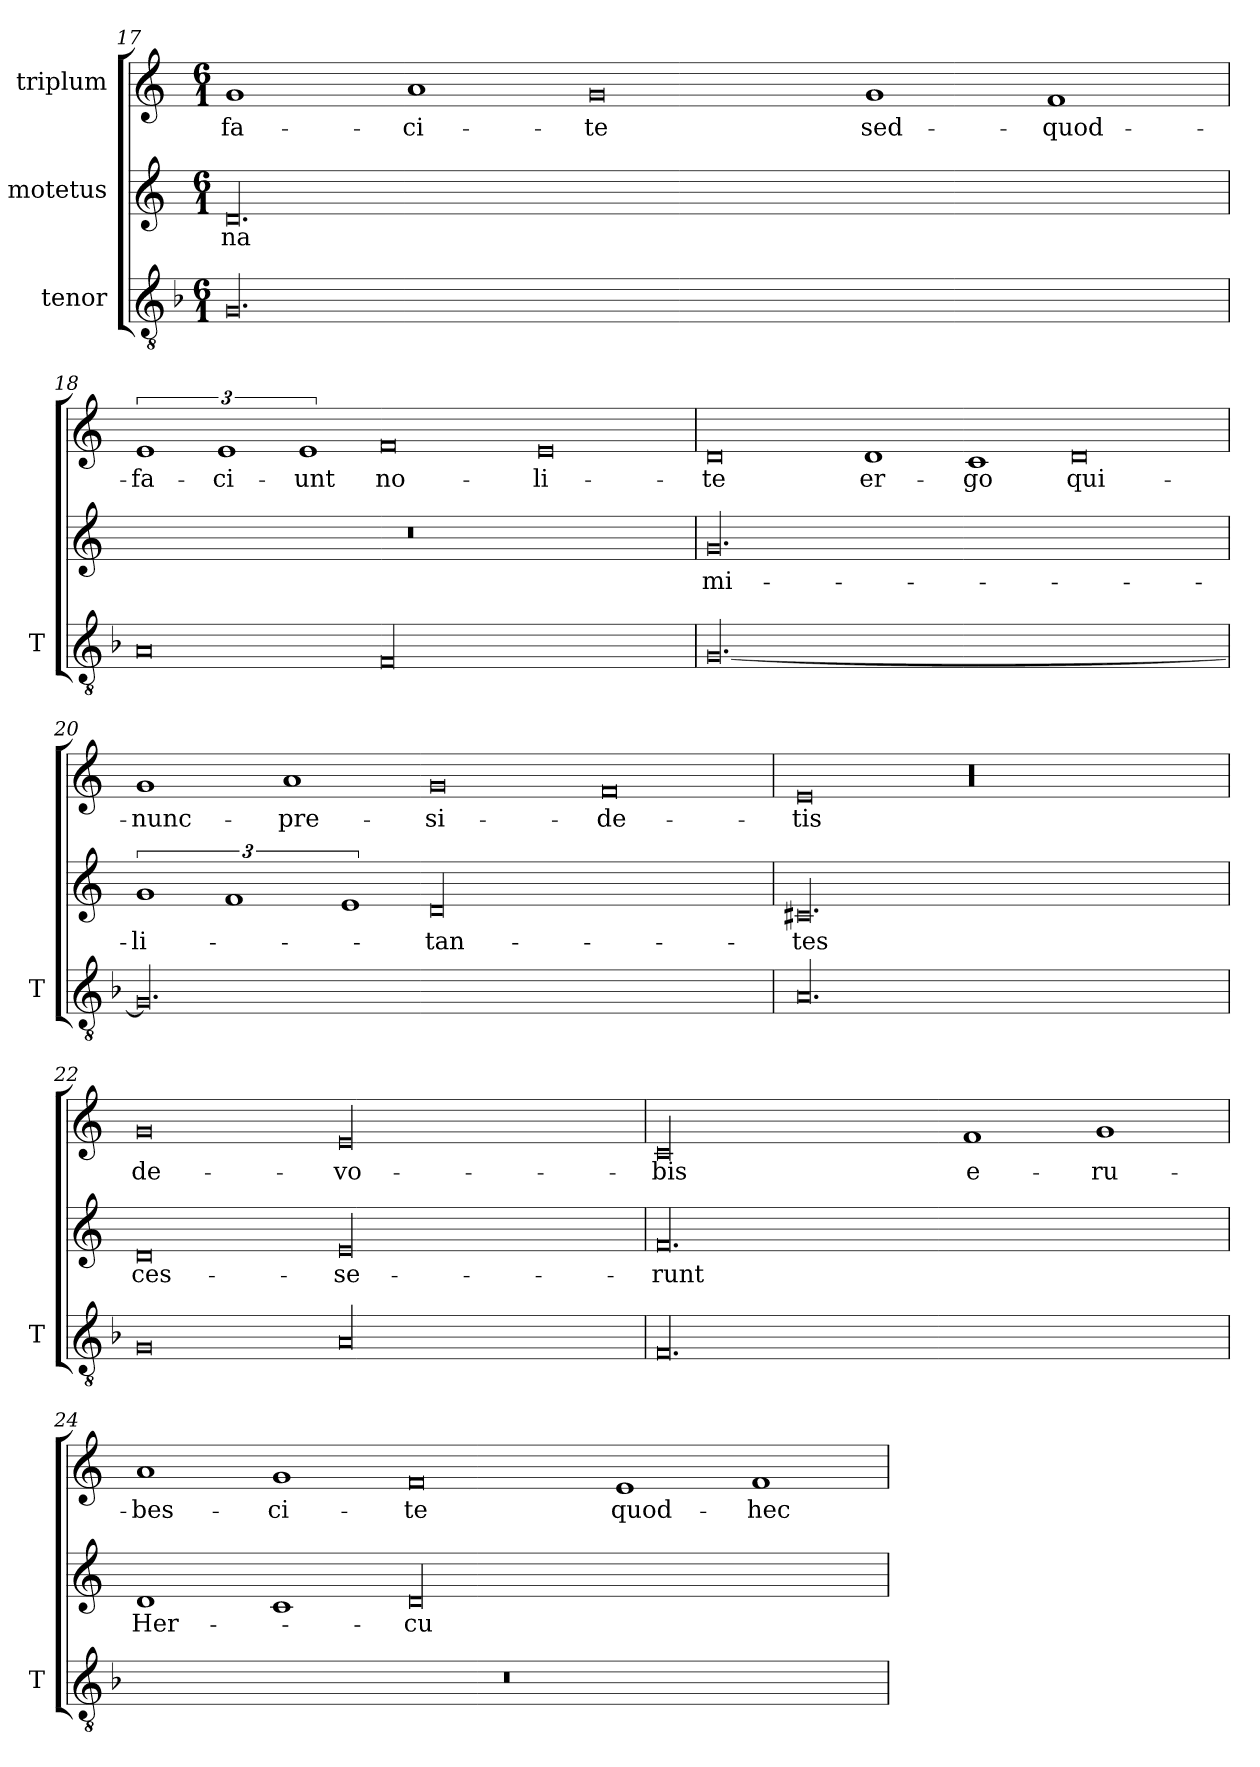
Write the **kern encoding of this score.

**kern	**kern	**text	**kern	**text
*part3	*part2	*part2	*part1	*part1
*staff3	*staff2	*staff2	*staff1	*staff1
*I"tenor	*I"motetus	*	*I"triplum	*
*I'T	*	*	*	*
*clefGv2	*clefG2	*	*clefG2	*
*k[b-]	*k[]	*	*k[]	*
*F:	*C:	*	*C:	*
*M6/1	*M6/1	*	*M6/1	*
=17	=17	=17	=17	=17
00.G/	00.d/	-na	1g/	fa-
.	.	.	1a/	-ci-
.	.	.	0g/	-te
.	.	.	1g/	sed-
.	.	.	1f/	quod-
=18	=18	=18	=18	=18
0A/	00.r	.	3%2e/	fa-
.	.	.	3%2e/	-ci-
.	.	.	3%2e/	-unt
00F/	.	.	0f/	no-
.	.	.	0e/	-li-
=19	=19	=19	=19	=19
[00.G/	00.g/	mi-	0d/	-te
.	.	.	1d/	er-
.	.	.	1c/	-go
.	.	.	0d/	qui-
=20	=20	=20	=20	=20
00.G/]	3%2g/	-li-	1g/	nunc-
.	3%2f/	.	.	.
.	.	.	1a/	pre-
.	3%2e/	.	.	.
.	00d/	-tan-	0g/	-si-
.	.	.	0f/	-de-
=21	=21	=21	=21	=21
00.A/	00.c#X/	-tes	0e/	-tis
.	.	.	00r	.
=22	=22	=22	=22	=22
0G/	0d/	ces-	0g/	de-
00A/	00e/	-se-	00e/	vo-
=23	=23	=23	=23	=23
00.F/	00.f/	-runt	00c/	-bis
.	.	.	1f/	e-
.	.	.	1g/	-ru-
=24	=24	=24	=24	=24
00.r	1d/	Her-	1a/	-bes-
.	1c/	.	1g/	-ci-
.	00d/	-cu-	0f/	-te
.	.	.	1e/	quod-
.	.	.	1f/	hec-
=	=	=	=	=
*-	*-	*-	*-	*-
